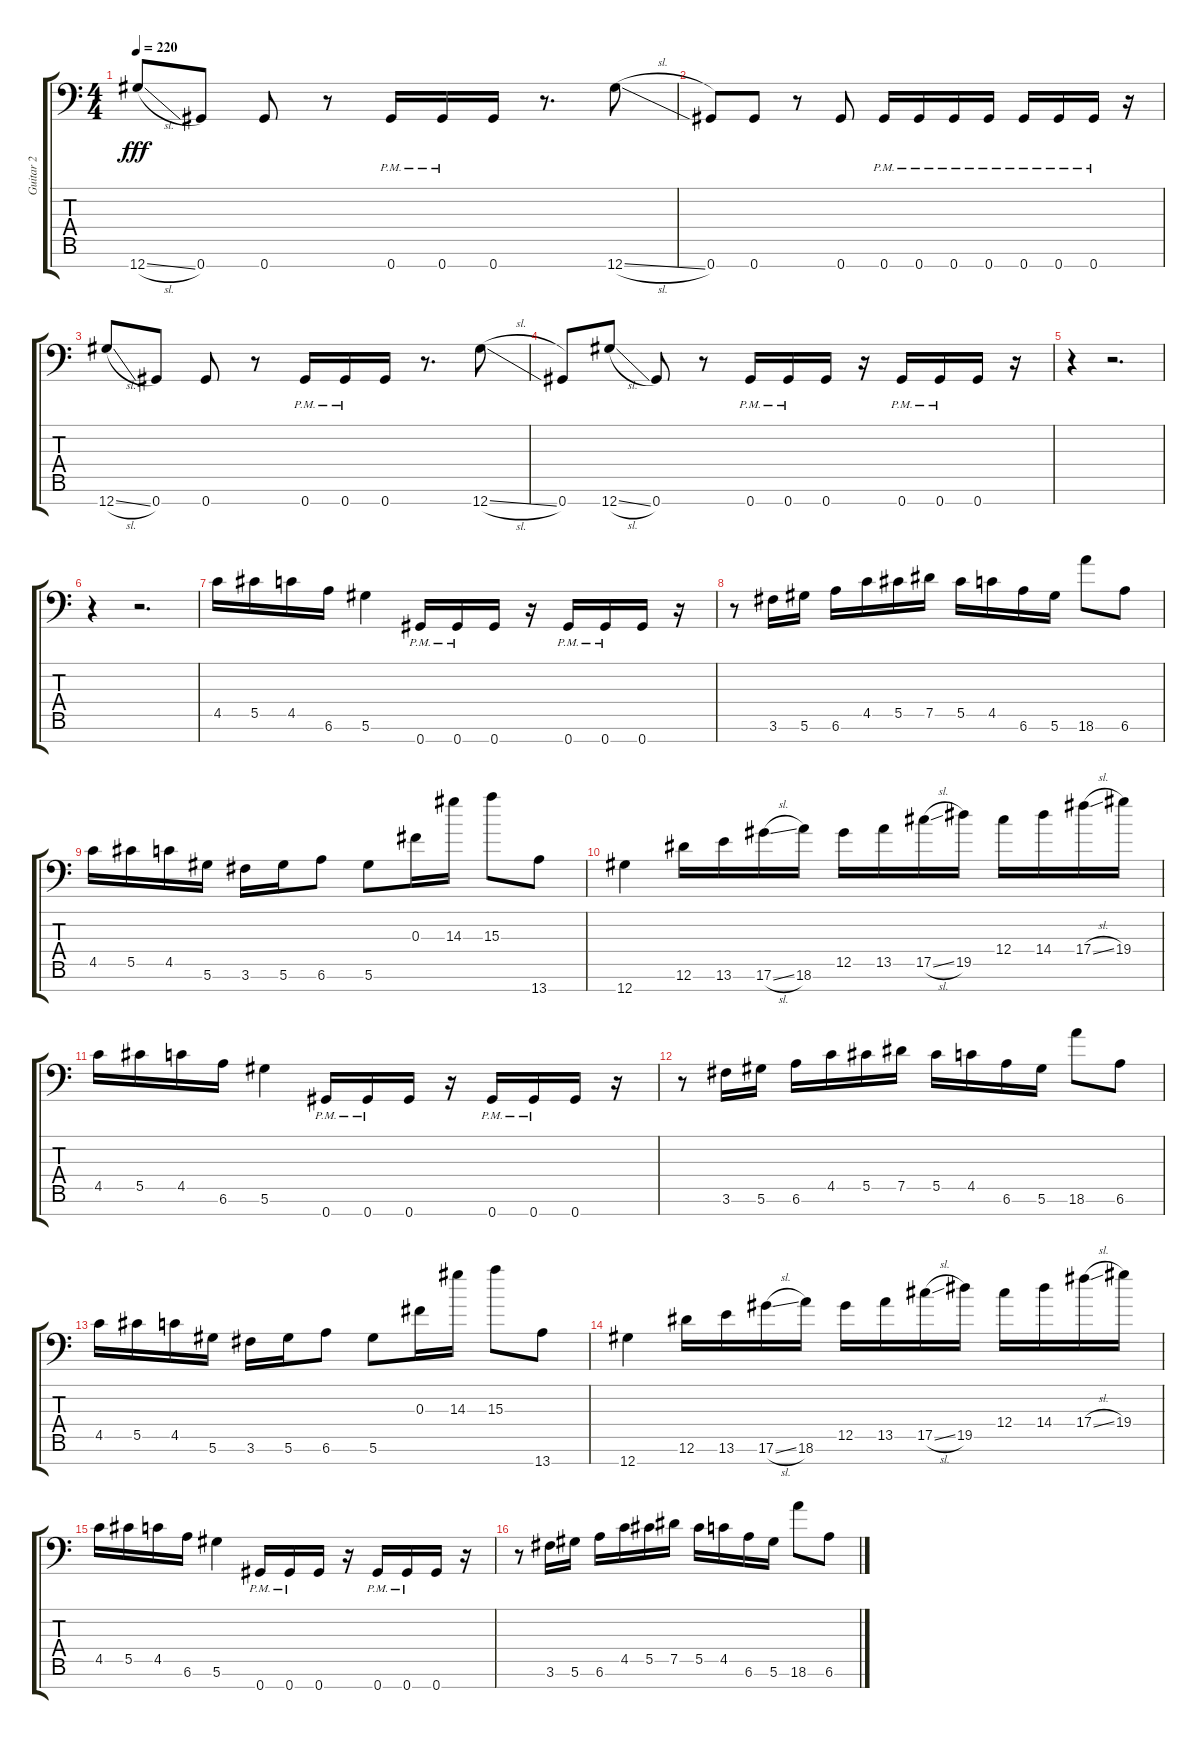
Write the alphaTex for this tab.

\track ("Guitar 2" "Guitar 2") {instrument distortionguitar}
\staff {score tabs}
\tuning (Eb4 Bb3 Gb3 Db3 Ab2 Eb2 Ab1) {hide}
\ts (4 4)
\tempo 220
\clef f4
\ks c
12.7{sl}.8{dy fff} 0.7.8 0.7.8 r.8 0.7{pm}.16 0.7{pm}.16 0.7.16 r.8{d} 12.7{sl}.8 |
0.7.8 0.7.8 r.8 0.7.8 0.7{pm}.16 0.7{pm}.16 0.7{pm}.16 0.7{pm}.16 0.7{pm}.16 0.7{pm}.16 0.7{pm}.16 r.16 |
12.7{sl}.8 0.7.8 0.7.8 r.8 0.7{pm}.16 0.7{pm}.16 0.7.16 r.8{d} 12.7{sl}.8 |
0.7.8 12.7{sl}.8 0.7.8 r.8 0.7{pm}.16 0.7{pm}.16 0.7.16 r.16 0.7{pm}.16 0.7{pm}.16 0.7.16 r.16 |
r.4 r.2{d} |
r.4 r.2{d} |
4.5.16 5.5.16 4.5.16 6.6.16 5.6.4 0.7{pm}.16 0.7{pm}.16 0.7.16 r.16 0.7{pm}.16 0.7{pm}.16 0.7.16 r.16 |
r.8 3.6.16 5.6.16 6.6.16 4.5.16 5.5.16 7.5.16 5.5.16 4.5.16 6.6.16 5.6.16 18.6.8 6.6.8 |
4.5.16 5.5.16 4.5.16 5.6.16 3.6.16 5.6.16 6.6.8 5.6.8 0.3.16 14.3.16 15.3.8 13.7.8 |
12.7.4 12.6.16 13.6.16 17.6{sl}.16 18.6.16 12.5.16 13.5.16 17.5{sl}.16 19.5.16 12.4.16 14.4.16 17.4{sl}.16 19.4.16 |
4.5.16 5.5.16 4.5.16 6.6.16 5.6.4 0.7{pm}.16 0.7{pm}.16 0.7.16 r.16 0.7{pm}.16 0.7{pm}.16 0.7.16 r.16 |
r.8 3.6.16 5.6.16 6.6.16 4.5.16 5.5.16 7.5.16 5.5.16 4.5.16 6.6.16 5.6.16 18.6.8 6.6.8 |
4.5.16 5.5.16 4.5.16 5.6.16 3.6.16 5.6.16 6.6.8 5.6.8 0.3.16 14.3.16 15.3.8 13.7.8 |
12.7.4 12.6.16 13.6.16 17.6{sl}.16 18.6.16 12.5.16 13.5.16 17.5{sl}.16 19.5.16 12.4.16 14.4.16 17.4{sl}.16 19.4.16 |
4.5.16 5.5.16 4.5.16 6.6.16 5.6.4 0.7{pm}.16 0.7{pm}.16 0.7.16 r.16 0.7{pm}.16 0.7{pm}.16 0.7.16 r.16 |
r.8 3.6.16 5.6.16 6.6.16 4.5.16 5.5.16 7.5.16 5.5.16 4.5.16 6.6.16 5.6.16 18.6.8 6.6.8
